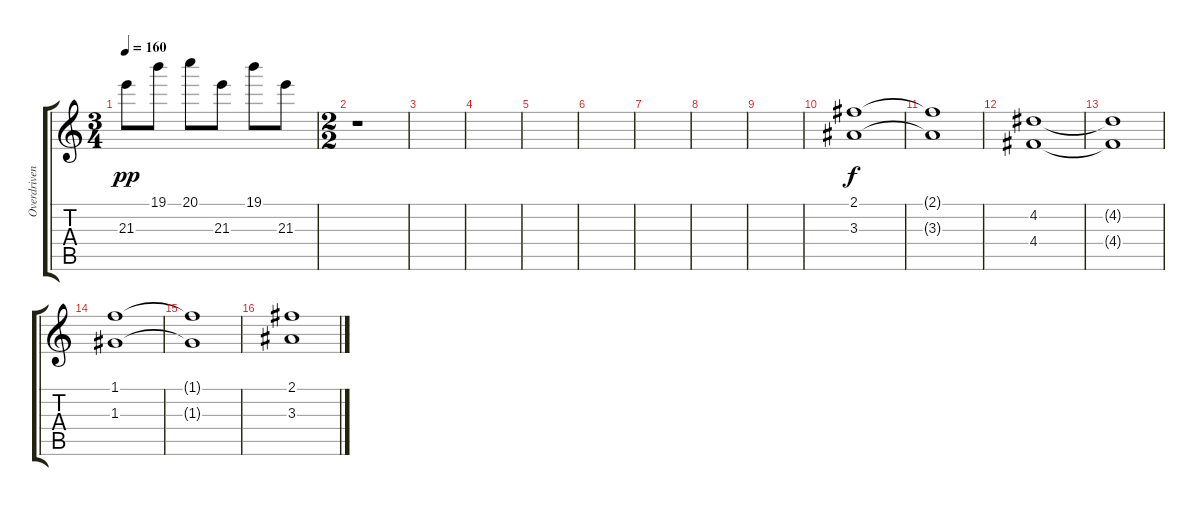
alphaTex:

\track ("Overdriven Guitar 1" "Overdriven") {instrument overdrivenguitar}
\staff {score tabs}
\tuning (E4 B3 G3 D3 A2 E2) {hide}
\ts (3 4)
\tempo 160
\clef g2
\ks c
21.3.8{dy pp} 19.1.8 20.1.8 21.3.8 19.1.8 21.3.8 |
\ts (2 2)
r.1 |
|
|
|
|
|
|
|
(2.1 3.3).1{dy f} |
(2.1{t} 3.3{t}).1 |
(4.2 4.4).1 |
(4.2{t} 4.4{t}).1 |
(1.1 1.3).1 |
(1.1{t} 1.3{t}).1 |
(2.1 3.3).1
